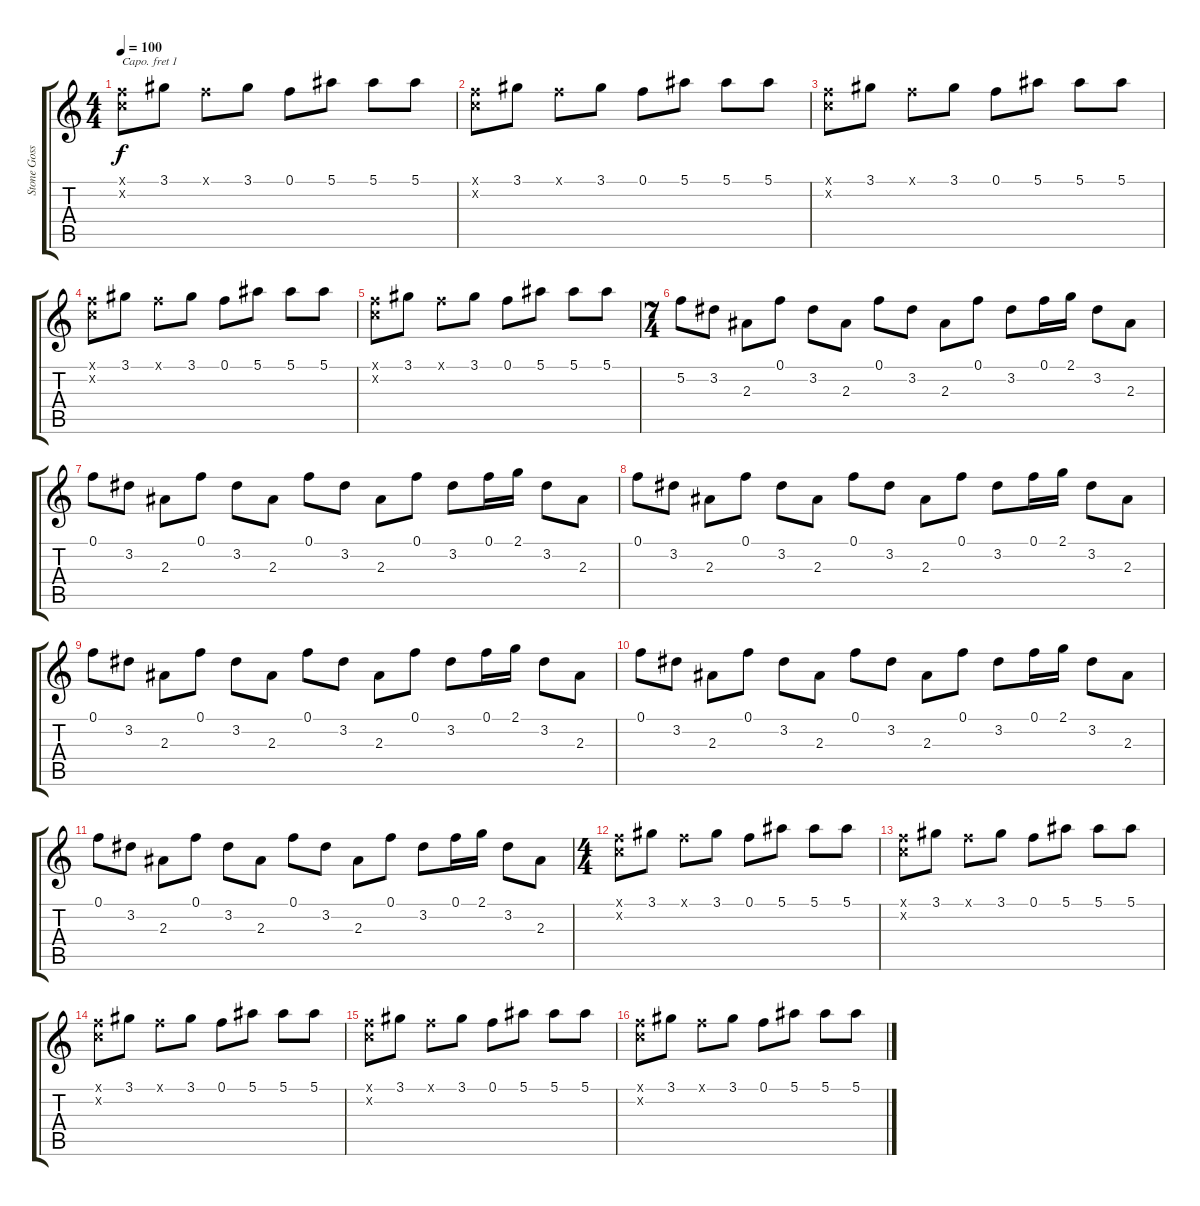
\track ("Stone Gossard (Acc. Gtr.)" "Stone Goss") {instrument acousticguitarnylon}
\staff {score tabs}
\capo 1
\tuning (E4 B3 G3 D3 A2 E2) {hide}
\ts (4 4)
\tempo 100
\clef g2
\ks c
(0.1{x} 0.2{x}).8{dy f} 3.1.8 0.1{x}.8 3.1.8 0.1.8 5.1.8 5.1.8 5.1.8 |
(0.1{x} 0.2{x}).8 3.1.8 0.1{x}.8 3.1.8 0.1.8 5.1.8 5.1.8 5.1.8 |
(0.1{x} 0.2{x}).8 3.1.8 0.1{x}.8 3.1.8 0.1.8 5.1.8 5.1.8 5.1.8 |
(0.1{x} 0.2{x}).8 3.1.8 0.1{x}.8 3.1.8 0.1.8 5.1.8 5.1.8 5.1.8 |
(0.1{x} 0.2{x}).8 3.1.8 0.1{x}.8 3.1.8 0.1.8 5.1.8 5.1.8 5.1.8 |
\ts (7 4)
5.2.8 3.2.8 2.3.8 0.1.8 3.2.8 2.3.8 0.1.8 3.2.8 2.3.8 0.1.8 3.2.8 0.1.16 2.1.16 3.2.8 2.3.8 |
0.1.8 3.2.8 2.3.8 0.1.8 3.2.8 2.3.8 0.1.8 3.2.8 2.3.8 0.1.8 3.2.8 0.1.16 2.1.16 3.2.8 2.3.8 |
0.1.8 3.2.8 2.3.8 0.1.8 3.2.8 2.3.8 0.1.8 3.2.8 2.3.8 0.1.8 3.2.8 0.1.16 2.1.16 3.2.8 2.3.8 |
0.1.8 3.2.8 2.3.8 0.1.8 3.2.8 2.3.8 0.1.8 3.2.8 2.3.8 0.1.8 3.2.8 0.1.16 2.1.16 3.2.8 2.3.8 |
0.1.8 3.2.8 2.3.8 0.1.8 3.2.8 2.3.8 0.1.8 3.2.8 2.3.8 0.1.8 3.2.8 0.1.16 2.1.16 3.2.8 2.3.8 |
0.1.8 3.2.8 2.3.8 0.1.8 3.2.8 2.3.8 0.1.8 3.2.8 2.3.8 0.1.8 3.2.8 0.1.16 2.1.16 3.2.8 2.3.8 |
\ts (4 4)
(0.1{x} 0.2{x}).8 3.1.8 0.1{x}.8 3.1.8 0.1.8 5.1.8 5.1.8 5.1.8 |
(0.1{x} 0.2{x}).8 3.1.8 0.1{x}.8 3.1.8 0.1.8 5.1.8 5.1.8 5.1.8 |
(0.1{x} 0.2{x}).8 3.1.8 0.1{x}.8 3.1.8 0.1.8 5.1.8 5.1.8 5.1.8 |
(0.1{x} 0.2{x}).8 3.1.8 0.1{x}.8 3.1.8 0.1.8 5.1.8 5.1.8 5.1.8 |
(0.1{x} 0.2{x}).8 3.1.8 0.1{x}.8 3.1.8 0.1.8 5.1.8 5.1.8 5.1.8
